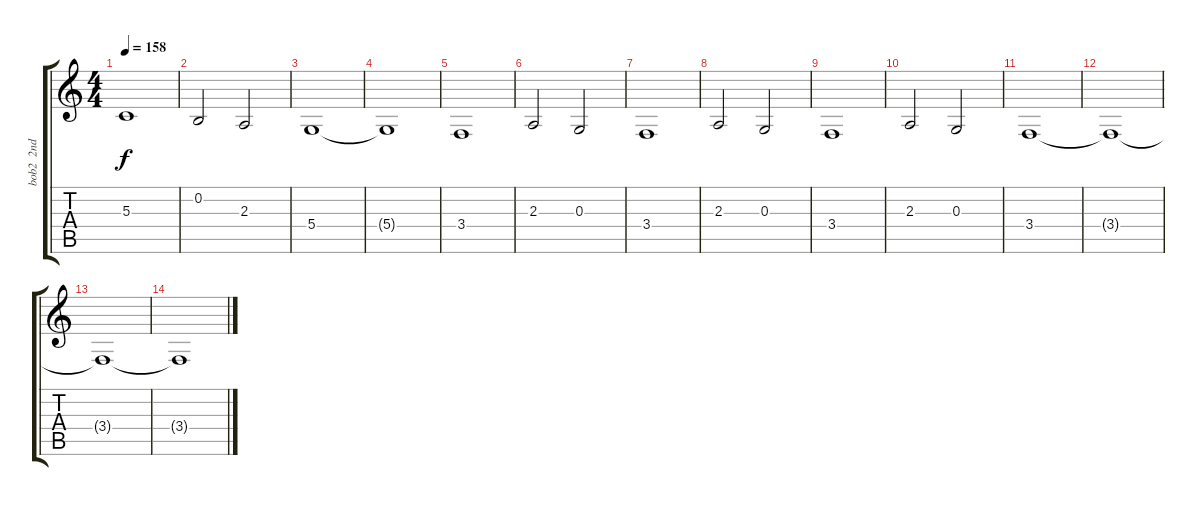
\track ("bob2  2nd voice (same synthetiser)" "bob2  2nd ") {instrument pad4choir}
\staff {score tabs}
\tuning (E4 B3 G3 D3 A2 E2) {hide}
\ts (4 4)
\tempo 158
\clef g2
\ks c
5.3.1{dy f} |
0.2.2 2.3.2 |
5.4.1 |
5.4{t}.1 |
3.4.1 |
2.3.2 0.3.2 |
3.4.1 |
2.3.2 0.3.2 |
3.4.1 |
2.3.2 0.3.2 |
3.4.1 |
3.4{t}.1 |
3.4{t}.1 |
3.4{t}.1
